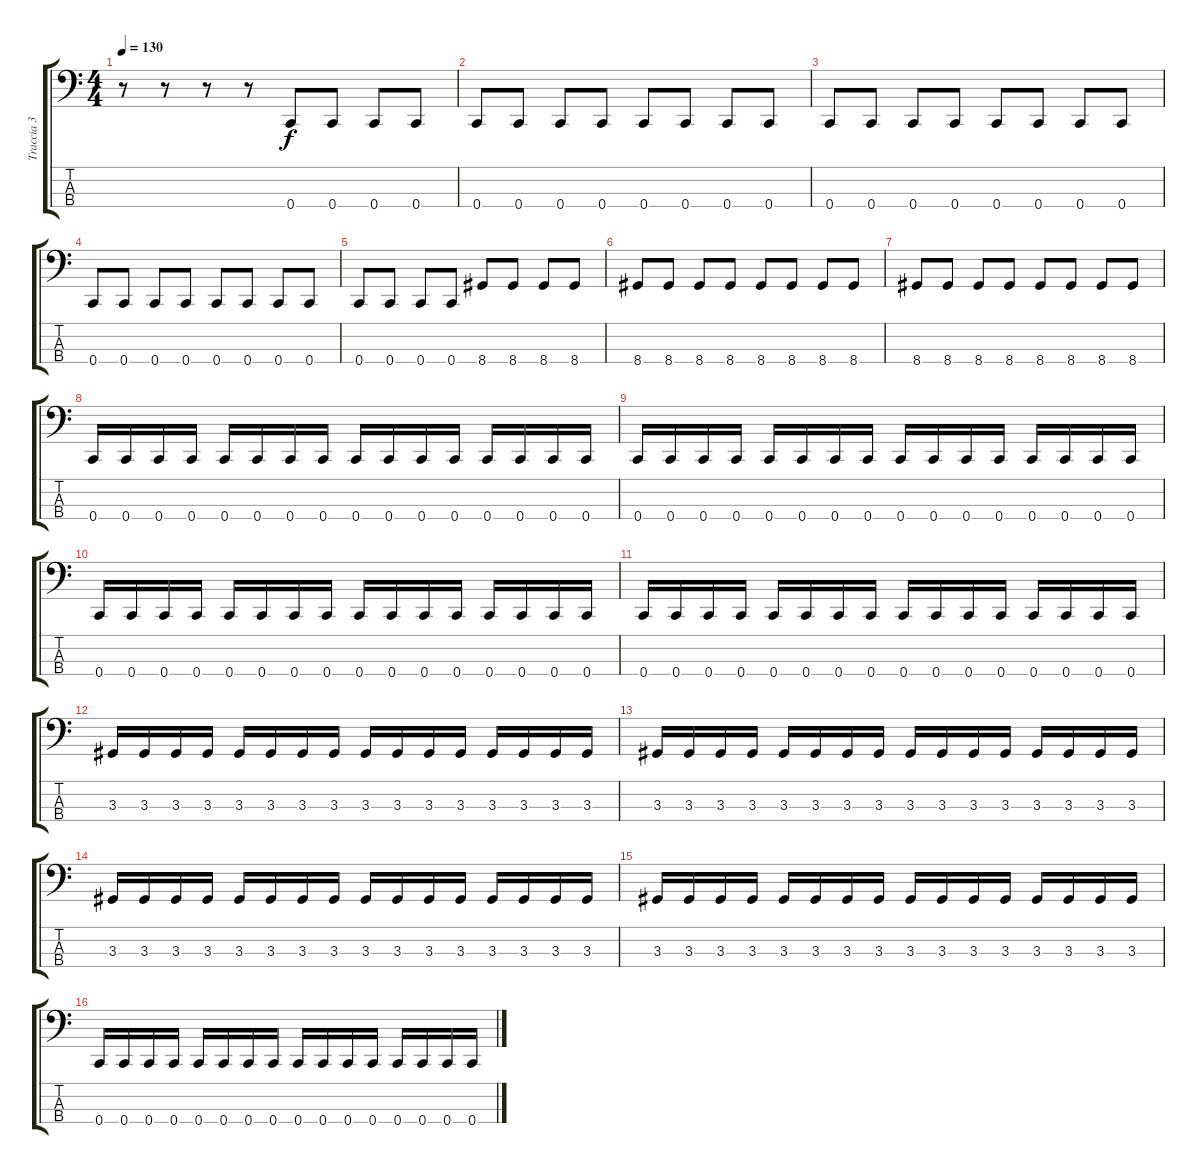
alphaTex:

\track ("Traccia 3" "Traccia 3") {instrument electricbassfinger}
\staff {score tabs}
\tuning (Eb2 Bb1 F1 C1) {hide}
\ts (4 4)
\tempo 130
\clef f4
\ks c
r.8{dy f} r.8 r.8 r.8 0.4.8 0.4.8 0.4.8 0.4.8 |
0.4.8 0.4.8 0.4.8 0.4.8 0.4.8 0.4.8 0.4.8 0.4.8 |
0.4.8 0.4.8 0.4.8 0.4.8 0.4.8 0.4.8 0.4.8 0.4.8 |
0.4.8 0.4.8 0.4.8 0.4.8 0.4.8 0.4.8 0.4.8 0.4.8 |
0.4.8 0.4.8 0.4.8 0.4.8 8.4.8 8.4.8 8.4.8 8.4.8 |
8.4.8 8.4.8 8.4.8 8.4.8 8.4.8 8.4.8 8.4.8 8.4.8 |
8.4.8 8.4.8 8.4.8 8.4.8 8.4.8 8.4.8 8.4.8 8.4.8 |
0.4.16 0.4.16 0.4.16 0.4.16 0.4.16 0.4.16 0.4.16 0.4.16 0.4.16 0.4.16 0.4.16 0.4.16 0.4.16 0.4.16 0.4.16 0.4.16 |
0.4.16 0.4.16 0.4.16 0.4.16 0.4.16 0.4.16 0.4.16 0.4.16 0.4.16 0.4.16 0.4.16 0.4.16 0.4.16 0.4.16 0.4.16 0.4.16 |
0.4.16 0.4.16 0.4.16 0.4.16 0.4.16 0.4.16 0.4.16 0.4.16 0.4.16 0.4.16 0.4.16 0.4.16 0.4.16 0.4.16 0.4.16 0.4.16 |
0.4.16 0.4.16 0.4.16 0.4.16 0.4.16 0.4.16 0.4.16 0.4.16 0.4.16 0.4.16 0.4.16 0.4.16 0.4.16 0.4.16 0.4.16 0.4.16 |
3.3.16 3.3.16 3.3.16 3.3.16 3.3.16 3.3.16 3.3.16 3.3.16 3.3.16 3.3.16 3.3.16 3.3.16 3.3.16 3.3.16 3.3.16 3.3.16 |
3.3.16 3.3.16 3.3.16 3.3.16 3.3.16 3.3.16 3.3.16 3.3.16 3.3.16 3.3.16 3.3.16 3.3.16 3.3.16 3.3.16 3.3.16 3.3.16 |
3.3.16 3.3.16 3.3.16 3.3.16 3.3.16 3.3.16 3.3.16 3.3.16 3.3.16 3.3.16 3.3.16 3.3.16 3.3.16 3.3.16 3.3.16 3.3.16 |
3.3.16 3.3.16 3.3.16 3.3.16 3.3.16 3.3.16 3.3.16 3.3.16 3.3.16 3.3.16 3.3.16 3.3.16 3.3.16 3.3.16 3.3.16 3.3.16 |
0.4.16 0.4.16 0.4.16 0.4.16 0.4.16 0.4.16 0.4.16 0.4.16 0.4.16 0.4.16 0.4.16 0.4.16 0.4.16 0.4.16 0.4.16 0.4.16
